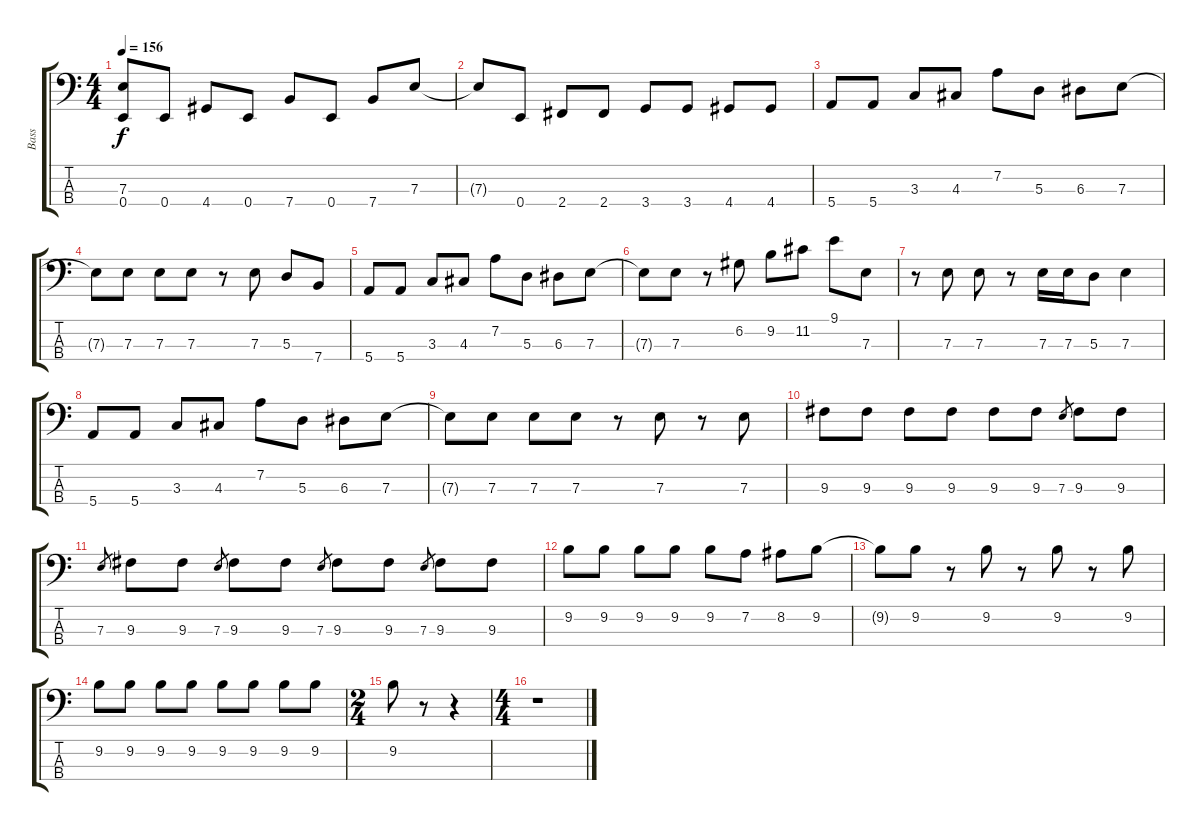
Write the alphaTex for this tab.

\track ("Bass" "Bass") {instrument electricbasspick}
\staff {score tabs}
\tuning (G2 D2 A1 E1) {hide}
\ts (4 4)
\tempo 156
\clef f4
\ks c
(7.3{t} 0.4{t}).8{dy f} 0.4.8 4.4.8 0.4.8 7.4.8 0.4.8 7.4.8 7.3.8 |
7.3{t}.8 0.4.8 2.4.8 2.4.8 3.4.8 3.4.8 4.4.8 4.4.8 |
5.4.8 5.4.8 3.3.8 4.3.8 7.2.8 5.3.8 6.3.8 7.3.8 |
7.3{t}.8 7.3.8 7.3.8 7.3.8 r.8 7.3.8 5.3.8 7.4.8 |
5.4.8 5.4.8 3.3.8 4.3.8 7.2.8 5.3.8 6.3.8 7.3.8 |
7.3{t}.8 7.3.8 r.8 6.2.8 9.2.8 11.2.8 9.1.8 7.3.8 |
r.8 7.3.8 7.3.8 r.8 7.3.16 7.3.16 5.3.8 7.3.4 |
5.4.8 5.4.8 3.3.8 4.3.8 7.2.8 5.3.8 6.3.8 7.3.8 |
7.3{t}.8 7.3.8 7.3.8 7.3.8 r.8 7.3.8 r.8 7.3.8 |
9.3.8 9.3.8 9.3.8 9.3.8 9.3.8 9.3.8 7.3.8{gr} 9.3.8 9.3.8 |
7.3.8{gr} 9.3.8 9.3.8 7.3.8{gr} 9.3.8 9.3.8 7.3.8{gr} 9.3.8 9.3.8 7.3.8{gr} 9.3.8 9.3.8 |
9.2.8 9.2.8 9.2.8 9.2.8 9.2.8 7.2.8 8.2.8 9.2.8 |
9.2{t}.8 9.2.8 r.8 9.2.8 r.8 9.2.8 r.8 9.2.8 |
9.2.8 9.2.8 9.2.8 9.2.8 9.2.8 9.2.8 9.2.8 9.2.8 |
\ts (2 4)
9.2.8 r.8 r.4 |
\ts (4 4)
r.1
